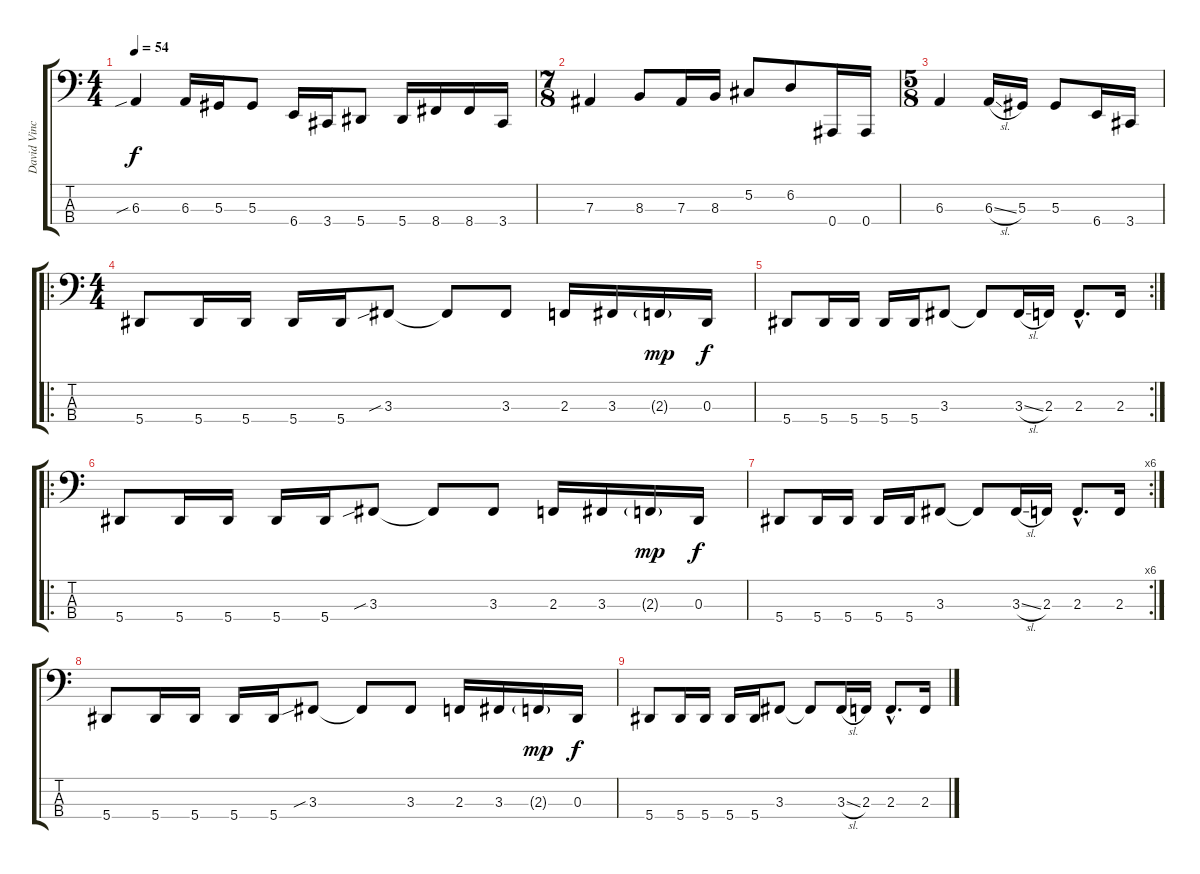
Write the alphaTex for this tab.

\track ("David Vincent" "David Vinc") {instrument electricbasspick}
\staff {score tabs}
\tuning (Db2 Ab1 Eb1 Bb0) {hide}
\ts (4 4)
\tempo 54
\clef f4
\ks c
6.3{sib}.4{dy f} 6.3.16 5.3.16 5.3.8 6.4.16 3.4.16 5.4.8 5.4.16 8.4.16 8.4.16 3.4.16 |
\ts (7 8)
7.3.4 8.3.8 7.3.16 8.3.16 5.2.8 6.2.8 0.4.16 0.4.16 |
\ts (5 8)
6.3.4 6.3{sl}.16 5.3.16 5.3.8 6.4.16 3.4.16 |
\ro
\ts (4 4)
5.4.8 5.4.16 5.4.16 5.4.16 5.4.16 3.3{sib}.8 3.3{t}.8 3.3.8 2.3.16 3.3.16 2.3{g}.16{dy mp} 0.3.16{dy f} |
\rc 2
5.4.8 5.4.16 5.4.16 5.4.16 5.4.16 3.3.8 3.3{t}.8 3.3{sl}.16 2.3.16 2.3{hac}.8{d} 2.3.16 |
\ro
5.4.8 5.4.16 5.4.16 5.4.16 5.4.16 3.3{sib}.8 3.3{t}.8 3.3.8 2.3.16 3.3.16 2.3{g}.16{dy mp} 0.3.16{dy f} |
\rc 6
5.4.8 5.4.16 5.4.16 5.4.16 5.4.16 3.3.8 3.3{t}.8 3.3{sl}.16 2.3.16 2.3{hac}.8{d} 2.3.16 |
5.4.8{volume 0} 5.4.16 5.4.16 5.4.16 5.4.16 3.3{sib}.8 3.3{t}.8 3.3.8 2.3.16 3.3.16 2.3{g}.16{dy mp} 0.3.16{dy f} |
5.4.8 5.4.16 5.4.16 5.4.16 5.4.16 3.3.8 3.3{t}.8 3.3{sl}.16 2.3.16 2.3{hac}.8{d} 2.3.16
